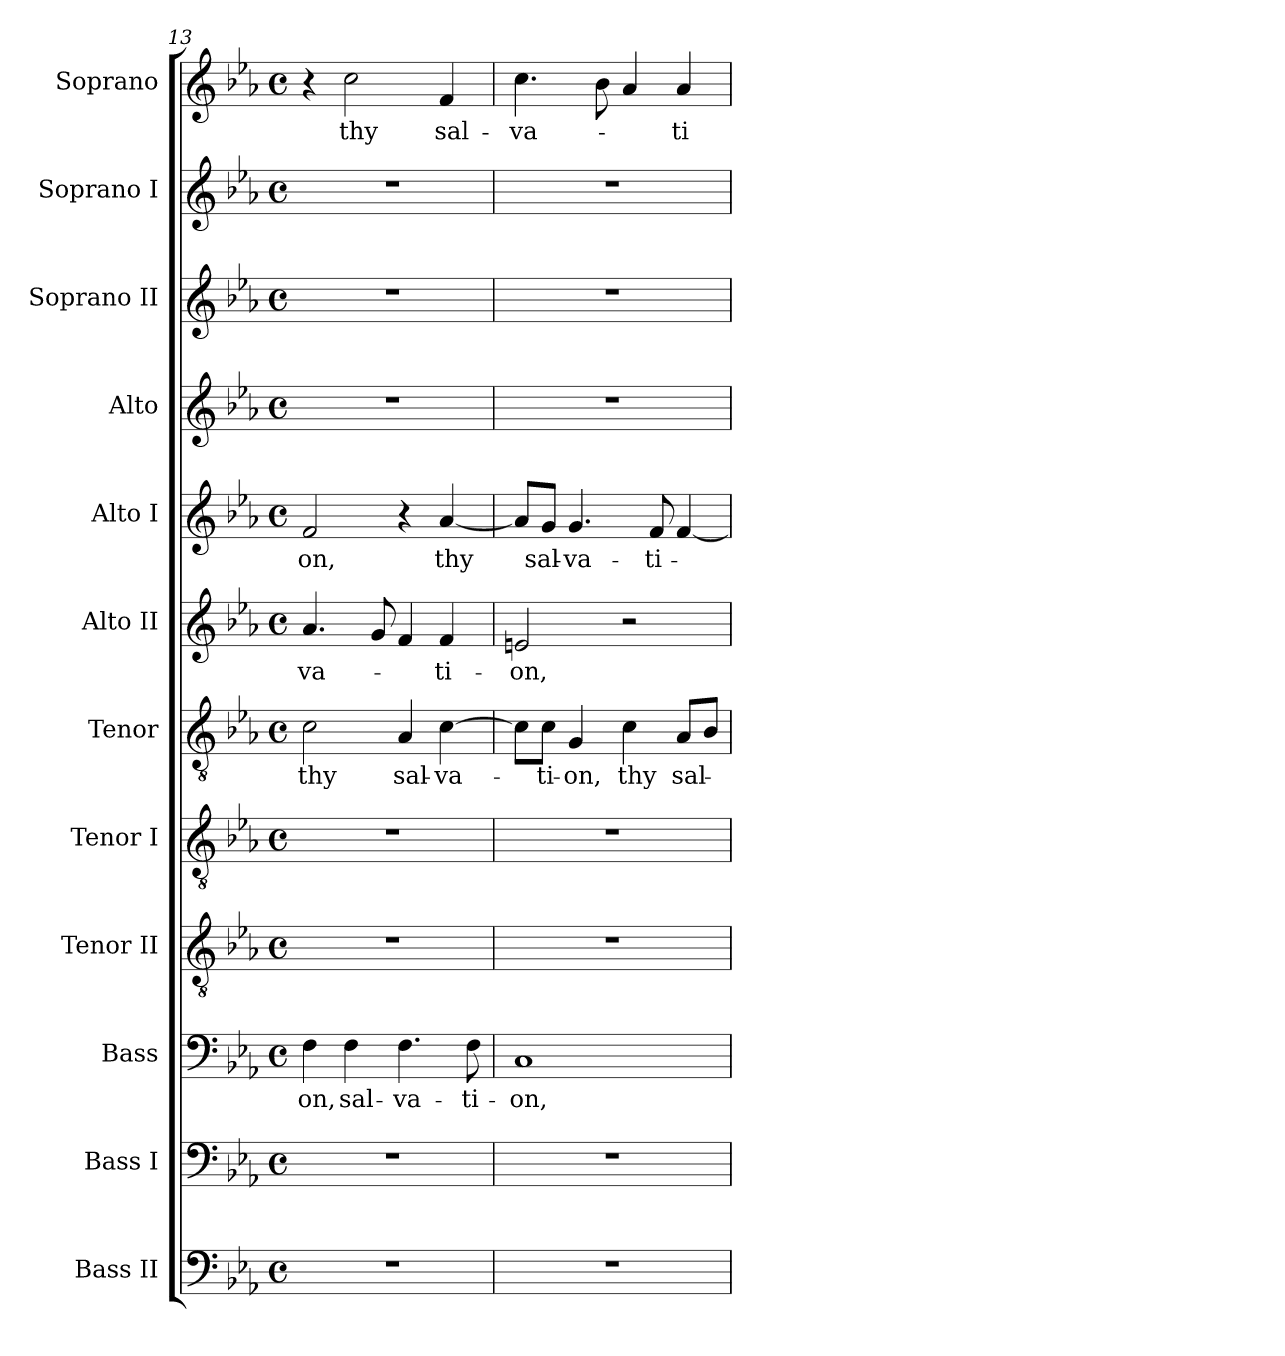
**kern	**kern	**kern	**text	**kern	**kern	**kern	**text	**kern	**text	**kern	**text	**kern	**kern	**kern	**kern	**text
*part12	*part11	*part10	*part10	*part9	*part8	*part7	*part7	*part6	*part6	*part5	*part5	*part4	*part3	*part2	*part1	*part1
*staff12	*staff11	*staff10	*staff10	*staff9	*staff8	*staff7	*staff7	*staff6	*staff6	*staff5	*staff5	*staff4	*staff3	*staff2	*staff1	*staff1
*I"Bass II	*I"Bass I	*I"Bass	*	*I"Tenor II	*I"Tenor I	*I"Tenor	*	*I"Alto II	*	*I"Alto I	*	*I"Alto	*I"Soprano II	*I"Soprano I	*I"Soprano	*
*I'BII	*I'BI	*I'B	*	*I'TII	*I'TI	*I'T	*	*I'AII	*	*I'AI	*	*I'A	*I'SII	*I'SI	*I'S	*
!!LO:LB:g=z
*clefF4	*clefF4	*clefF4	*	*clefGv2	*clefGv2	*clefGv2	*	*clefG2	*	*clefG2	*	*clefG2	*clefG2	*clefG2	*clefG2	*
*ITrd7c12	*	*ITrd7c12	*	*ITrd7c12	*ITrd7c12	*ITrd7c12	*	*	*	*	*	*	*	*	*	*
*k[b-e-a-]	*k[b-e-a-]	*k[b-e-a-]	*	*k[b-e-a-]	*k[b-e-a-]	*k[b-e-a-]	*	*k[b-e-a-]	*	*k[b-e-a-]	*	*k[b-e-a-]	*k[b-e-a-]	*k[b-e-a-]	*k[b-e-a-]	*
*E-:	*E-:	*E-:	*	*E-:	*E-:	*E-:	*	*E-:	*	*E-:	*	*E-:	*E-:	*E-:	*E-:	*
*M4/4	*M4/4	*M4/4	*	*M4/4	*M4/4	*M4/4	*	*M4/4	*	*M4/4	*	*M4/4	*M4/4	*M4/4	*M4/4	*
*met(c)	*met(c)	*met(c)	*	*met(c)	*met(c)	*met(c)	*	*met(c)	*	*met(c)	*	*met(c)	*met(c)	*met(c)	*met(c)	*
=13	=13	=13	=13	=13	=13	=13	=13	=13	=13	=13	=13	=13	=13	=13	=13	=13
!	!	!	!LO:LY:b:color=#000000	!	!	!	!	!	!	!	!	!	!	!	!	!
!	!	!	!	!	!	!	!LO:LY:b:color=#000000	!	!	!	!	!	!	!	!	!
!	!	!	!	!	!	!	!	!	!LO:LY:b:color=#000000	!	!	!	!	!	!	!
!	!	!	!	!	!	!	!	!	!	!	!LO:LY:b:color=#000000	!	!	!	!	!
1r	1r	4FFi\	-on,	1r	1r	2Ci\	thy	4.a-i/	-va-	2fi/	-on,	1r	1r	1r	4r	.
!	!	!	!LO:LY:b:color=#000000	!	!	!	!	!	!	!	!	!	!	!	!	!
!	!	!	!	!	!	!	!	!	!	!	!	!	!	!	!	!LO:LY:b:color=#000000
.	.	4FFi\	sal-	.	.	.	.	.	.	.	.	.	.	.	2cci\	thy
.	.	.	.	.	.	.	.	8gi/	.	.	.	.	.	.	.	.
!	!	!	!LO:LY:b:color=#000000	!	!	!	!	!	!	!	!	!	!	!	!	!
!	!	!	!	!	!	!	!LO:LY:b:color=#000000	!	!	!	!	!	!	!	!	!
.	.	4.FFi\	-va-	.	.	4AA-i/	sal-	4fi/	.	4r	.	.	.	.	.	.
!	!	!	!	!	!	!	!LO:LY:b:color=#000000	!	!	!	!	!	!	!	!	!
!	!	!	!	!	!	!	!	!	!LO:LY:b:color=#000000	!	!	!	!	!	!	!
!	!	!	!	!	!	!	!	!	!	!	!LO:LY:b:color=#000000	!	!	!	!	!
!	!	!	!	!	!	!	!	!	!	!	!	!	!	!	!	!LO:LY:b:color=#000000
.	.	.	.	.	.	[>4Ci\	-va-	4fi/	-ti-	[<4a-i/	thy	.	.	.	4fi/	sal-
!	!	!	!LO:LY:b:color=#000000	!	!	!	!	!	!	!	!	!	!	!	!	!
.	.	8FFi\	-ti-	.	.	.	.	.	.	.	.	.	.	.	.	.
=14	=14	=14	=14	=14	=14	=14	=14	=14	=14	=14	=14	=14	=14	=14	=14	=14
!	!	!	!LO:LY:b:color=#000000	!	!	!	!	!	!	!	!	!	!	!	!	!
!	!	!	!	!	!	!	!	!	!LO:LY:b:color=#000000	!	!	!	!	!	!	!
!	!	!	!	!	!	!	!	!	!	!	!	!	!	!	!	!LO:LY:b:color=#000000
1r	1r	1CCi	-on,	1r	1r	8Ci\L]	.	2eni/	-on,	8a-i/L]	.	1r	1r	1r	4.cci\	-va-
!	!	!	!	!	!	!	!LO:LY:b:color=#000000	!	!	!	!	!	!	!	!	!
!	!	!	!	!	!	!	!	!	!	!	!LO:LY:b:color=#000000	!	!	!	!	!
.	.	.	.	.	.	8Ci\J	-ti-	.	.	8gi/J	sal-	.	.	.	.	.
!	!	!	!	!	!	!	!LO:LY:b:color=#000000	!	!	!	!	!	!	!	!	!
!	!	!	!	!	!	!	!	!	!	!	!LO:LY:b:color=#000000	!	!	!	!	!
.	.	.	.	.	.	4GGi/	-on,	.	.	4.gi/	-va-	.	.	.	.	.
.	.	.	.	.	.	.	.	.	.	.	.	.	.	.	8b-i\	.
!	!	!	!	!	!	!	!LO:LY:b:color=#000000	!	!	!	!	!	!	!	!	!
.	.	.	.	.	.	4Ci\	thy	2r	.	.	.	.	.	.	4a-i/	.
!	!	!	!	!	!	!	!	!	!	!	!LO:LY:b:color=#000000	!	!	!	!	!
.	.	.	.	.	.	.	.	.	.	8fi/	-ti-	.	.	.	.	.
!	!	!	!	!	!	!	!LO:LY:b:color=#000000	!	!	!	!	!	!	!	!	!
!	!	!	!	!	!	!	!	!	!	!	!	!	!	!	!	!LO:LY:b:color=#000000
.	.	.	.	.	.	8AA-i/L	sal-	.	.	[<4fi/	.	.	.	.	4a-i/	-ti-
.	.	.	.	.	.	8BB-i/J	.	.	.	.	.	.	.	.	.	.
=	=	=	=	=	=	=	=	=	=	=	=	=	=	=	=	=
*-	*-	*-	*-	*-	*-	*-	*-	*-	*-	*-	*-	*-	*-	*-	*-	*-
